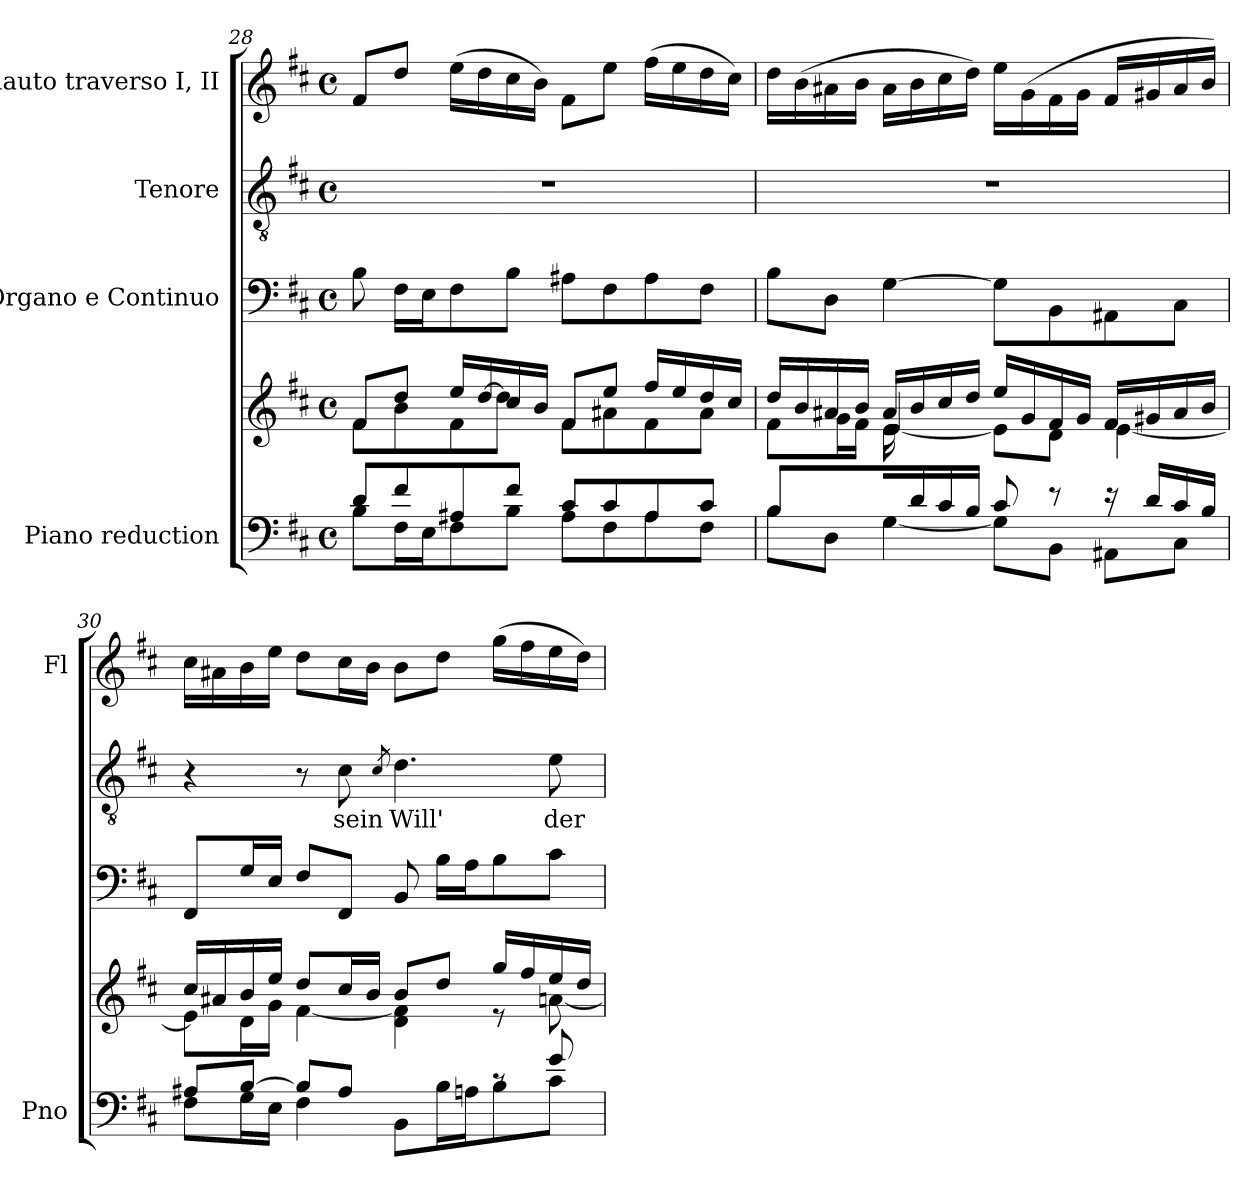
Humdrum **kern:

**kern	**kern	**kern	**kern	**text	**kern
*part4	*part4	*part3	*part2	*part2	*part1
*staff5	*staff4	*staff3	*staff2	*staff2	*staff1
*I"Piano reduction	*	*I"Organo e Continuo	*I"Tenore	*	*I"Flauto traverso I, II
*I'Pno	*	*	*	*	*I'Fl
*clefF4	*clefG2	*clefF4	*clefGv2	*	*clefG2
*k[f#c#]	*k[f#c#]	*k[f#c#]	*k[f#c#]	*	*k[f#c#]
*M4/4	*M4/4	*M4/4	*M4/4	*	*M4/4
*met(c)	*met(c)	*met(c)	*met(c)	*	*met(c)
=28	=28	=28	=28	=28	=28
*^	*^	*	*	*	*
8d/L	8B\L	8f#/L	8f#\L	8B\	1r	.	8f#/L
8f#/	16F#\L	8dd/J	8b\	16F#\LL	.	.	8dd/J
.	16E\J	.	.	16E\J	.	.	.
8A#X/	8F#\	16ee/LL	8f#\	8F#\	.	.	(>16ee\LL
.	.	[16dd/	.	.	.	.	16dd\
8f#/J	8B\J	16cc#/	8dd\J]	8B\J	.	.	16cc#\
.	.	16b/JJ	.	.	.	.	16b\JJ)
8c#/L	8A#\L	8f#/L	8f#\L	8A#X\L	.	.	8f#\L
8c#/	8F#\	8ee/J	8a#X\	8F#\	.	.	8ee\J
8A#/	8A#\	16ff#/LL	8f#\	8A#\	.	.	(>16ff#\LL
.	.	16ee/	.	.	.	.	16ee\
8c#/J	8F#\J	16dd/	8a#\J	8F#\J	.	.	16dd\
.	.	16cc#/JJ	.	.	.	.	16cc#\JJ)
=29	=29	=29	=29	=29	=29	=29	=29
*	*	*	*^	*	*	*	*
4B/	8B\L	16dd/LL	8f#\L	4ryy	8B\L	1r	.	16dd\LL
.	.	16b/	.	.	.	.	.	(>16b\
.	8D\J	16a#X/	16g\L	.	8D\J	.	.	16a#X\
.	.	16b/JJ	16f#\JJ	.	.	.	.	16b\JJ
16ryy	[4G\	16a#/LL	[4e/	16e\LL	[4G\	.	.	16a#\LL
16d/	.	16b/	.	2ryy	.	.	.	16b\
16c#/	.	16cc#/	.	.	.	.	.	16cc#\
16B/JJ	.	16dd/JJ	.	.	.	.	.	16dd\JJ)
8c#/	8G\L]	16ee/LL	8e\L]	.	8G\L]	.	.	16ee\LL
.	.	16g/	.	.	.	.	.	(>16g\
8r	8BB\J	16f#/	8d\J	.	8BB\	.	.	16f#\
.	.	16g/JJ	.	.	.	.	.	16g\JJ
16r	8AA#X\L	16f#/LL	[4e\	.	8AA#X\	.	.	16f#/LL
16d/LL	.	16g#X/	.	8.ryy	.	.	.	16g#X/
16c#/	8C#\J	16a#/	.	.	8C#\J	.	.	16a#/
16B/JJ	.	16b/JJ	.	.	.	.	.	16b/JJ)
*	*	*	*v	*v	*	*	*	*
!!LO:PB:g=z
=30	=30	=30	=30	=30	=30	=30	=30
8A#X/L	8F#\L	16cc#/LL	8e\L]	8FF#/L	4r	.	16cc#\LL
.	.	16a#X/	.	.	.	.	16a#X\
[8B/J	16G\L	16b/	16d\L	16G/L	.	.	16b\
.	16E\JJ	16ee/JJ	16g\JJ	16E/JJ	.	.	16ee\JJ
8B/L]	4F#\	8dd/L	[4f#\	8F#/L	8r	.	8dd\L
!	!	!	!	!	!	!LO:LY:b	!
8A#/J	.	16cc#/L	.	8FF#/J	8c#\	sein	16cc#\L
.	.	16b/JJ	.	.	.	.	16b\JJ
.	.	.	.	.	8qc#/	.	.
!	!	!	!	!	!	!LO:LY:b	!
4rFyy	8BB\L	8b/L	4d\ 4f#\]	8BB/	4.d\	Will'	8b\L
.	16B\L	8dd/J	.	16B\LL	.	.	8dd\J
.	16An\J	.	.	16A\J	.	.	.
8rc	8B\	16gg/LL	8r	8B\	.	.	(>16gg\LL
.	.	16ff#/	.	.	.	.	16ff#\
!	!	!	!	!	!	!LO:LY:b	!
8g/	8c#\J	16ee/	[8an\	8c#\J	8e\	der	16ee\
.	.	16dd/JJ	.	.	.	.	16dd\JJ)
*v	*v	*	*	*	*	*	*
*	*v	*v	*	*	*	*
=	=	=	=	=	=
*-	*-	*-	*-	*-	*-
